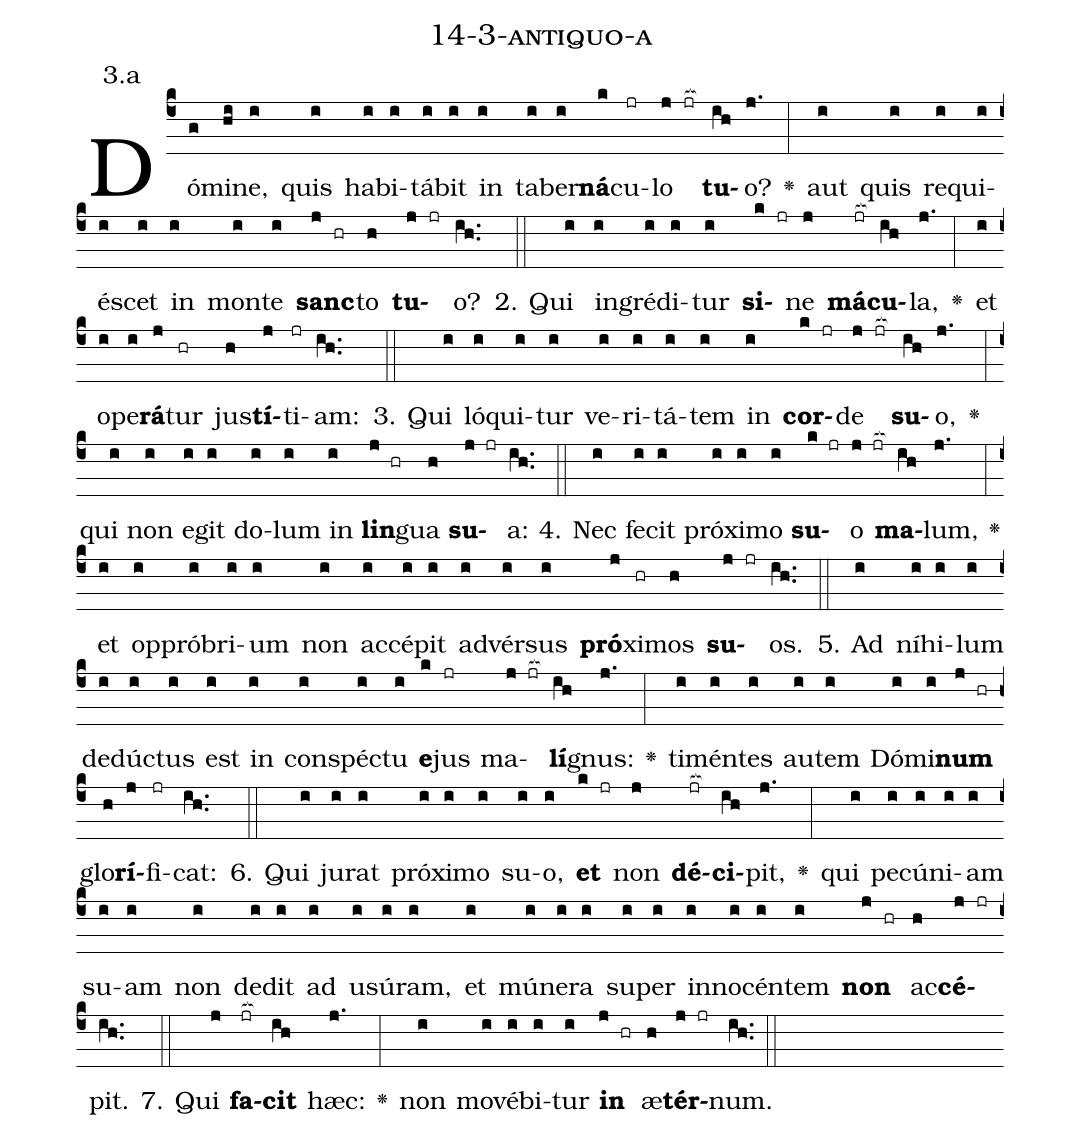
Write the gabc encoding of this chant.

name: 14-3-antiquo-a;
annotation: 3.a;
%%
(c4)Dó(g)mi(hi)ne,(i) quis(i) ha(i)bi(i)tá(i)bit(i) in(i) ta(i)ber(i)<b>ná</b>(k)cu(jr)lo(j jr[ocb:1{]) <b>tu</b>(ih[ocb:0}])o?(j.) <v>\greheightstar</v>(:) aut(i) quis(i) re(i)qui(i)é(i)scet(i) in(i) mon(i)te(i) <b>sanc</b>(j hr)to(h) <b>tu</b>(j jr)o?(ih..) (::)
2. Qui(i) in(i)gré(i)di(i)tur(i) <b>si</b>(k jr)ne(j) <b>má</b>(jr[ocb:1{])<b>cu</b>(ih[ocb:0}])la,(j.) <v>\greheightstar</v>(:) et(i) o(i)pe(i)<b>rá</b>(j)tur(hr) jus(h)<b>tí</b>(j)ti(jr)am:(ih..) (::)
3. Qui(i) ló(i)qui(i)tur(i) ve(i)ri(i)tá(i)tem(i) in(i) <b>cor</b>(k jr)de(j jr[ocb:1{]) <b>su</b>(ih[ocb:0}])o,(j.) <v>\greheightstar</v>(:) qui(i) non(i) e(i)git(i) do(i)lum(i) in(i) <b>lin</b>(j hr)gua(h) <b>su</b>(j jr)a:(ih..) (::)
4. Nec(i) fe(i)cit(i) pró(i)xi(i)mo(i) <b>su</b>(k jr)o(j jr[ocb:1{]) <b>ma</b>(ih[ocb:0}])lum,(j.) <v>\greheightstar</v>(:) et(i) op(i)pró(i)bri(i)um(i) non(i) ac(i)cé(i)pit(i) ad(i)vér(i)sus(i) <b>pró</b>(j)xi(hr)mos(h) <b>su</b>(j jr)os.(ih..) (::)
5. Ad(i) ní(i)hi(i)lum(i) de(i)dúc(i)tus(i) est(i) in(i) con(i)spéc(i)tu(i) <b>e</b>(k)jus(jr) ma(j jr[ocb:1{])<b>lí</b>(ih[ocb:0}])gnus:(j.) <v>\greheightstar</v>(:) ti(i)mén(i)tes(i) au(i)tem(i) Dó(i)mi(i)<b>num</b>(j hr) glo(h)<b>rí</b>(j)fi(jr)cat:(ih..) (::)
6. Qui(i) ju(i)rat(i) pró(i)xi(i)mo(i) su(i)o,(i) <b>et</b>(k jr) non(j) <b>dé</b>(jr[ocb:1{])<b>ci</b>(ih[ocb:0}])pit,(j.) <v>\greheightstar</v>(:) qui(i) pe(i)cú(i)ni(i)am(i) su(i)am(i) non(i) de(i)dit(i) ad(i) u(i)sú(i)ram,(i) et(i) mú(i)ne(i)ra(i) su(i)per(i) in(i)no(i)cén(i)tem(i) <b>non</b>(j hr) ac(h)<b>cé</b>(j jr)pit.(ih..) (::)
7. Qui(j) <b>fa</b>(jr[ocb:1{])<b>cit</b>(ih[ocb:0}]) hæc:(j.) <v>\greheightstar</v>(:) non(i) mo(i)vé(i)bi(i)tur(i) <b>in</b>(j hr) æ(h)<b>tér</b>(j jr)num.(ih..) (::)
